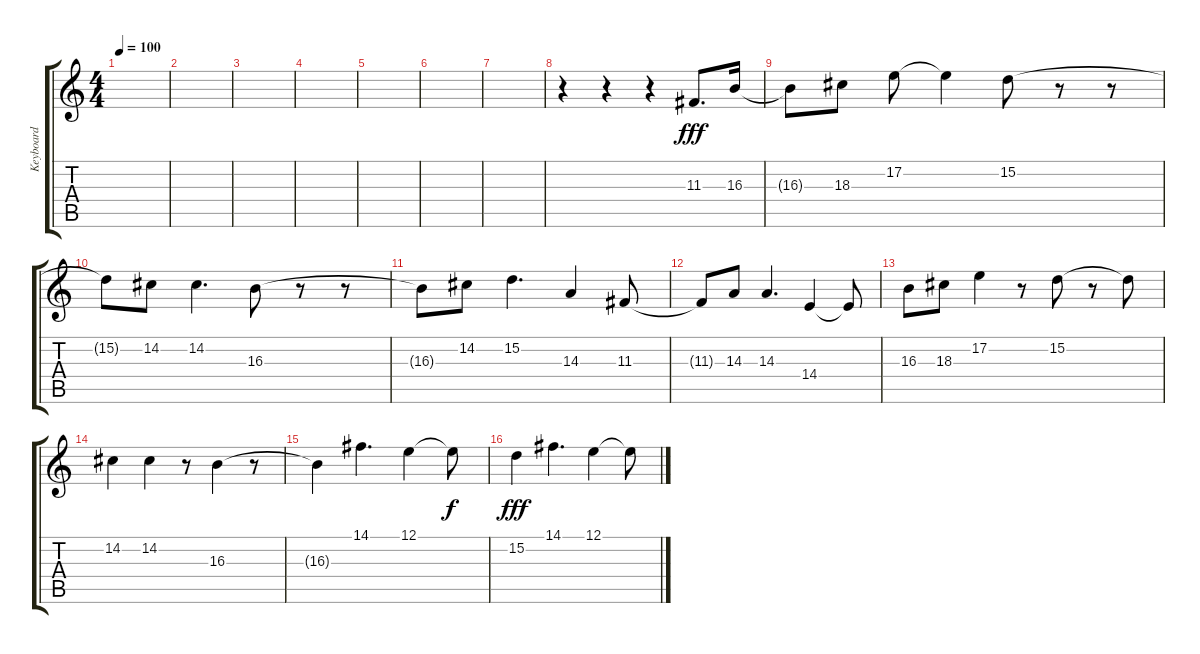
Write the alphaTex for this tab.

\track ("Keyboard " "Keyboard ") {instrument electricgrandpiano}
\staff {score tabs}
\tuning (E4 B3 G3 D3 A2 E2) {hide}
\ts (4 4)
\tempo 100
\clef g2
\ks c
|
|
|
|
|
|
|
r.4 r.4 r.4 11.3.8{d dy fff} 16.3.16 |
16.3{t}.8 18.3.8 17.2.8 17.2{t}.4 15.2.8 r.8 r.8 |
15.2{t}.8 14.2.8 14.2.4{d} 16.3.8 r.8 r.8 |
16.3{t}.8 14.2.8 15.2.4{d} 14.3.4 11.3.8 |
11.3{t}.8 14.3.8 14.3.4{d} 14.4.4 14.4{t}.8 |
16.3.8 18.3.8 17.2.4 r.8 15.2.8 r.8 15.2{t}.8 |
14.2.4 14.2.4 r.8 16.3.4 r.8 |
16.3{t}.4 14.1.4{d} 12.1.4 12.1{t}.8{dy f} |
15.2.4{dy fff} 14.1.4{d} 12.1.4 12.1{t}.8
